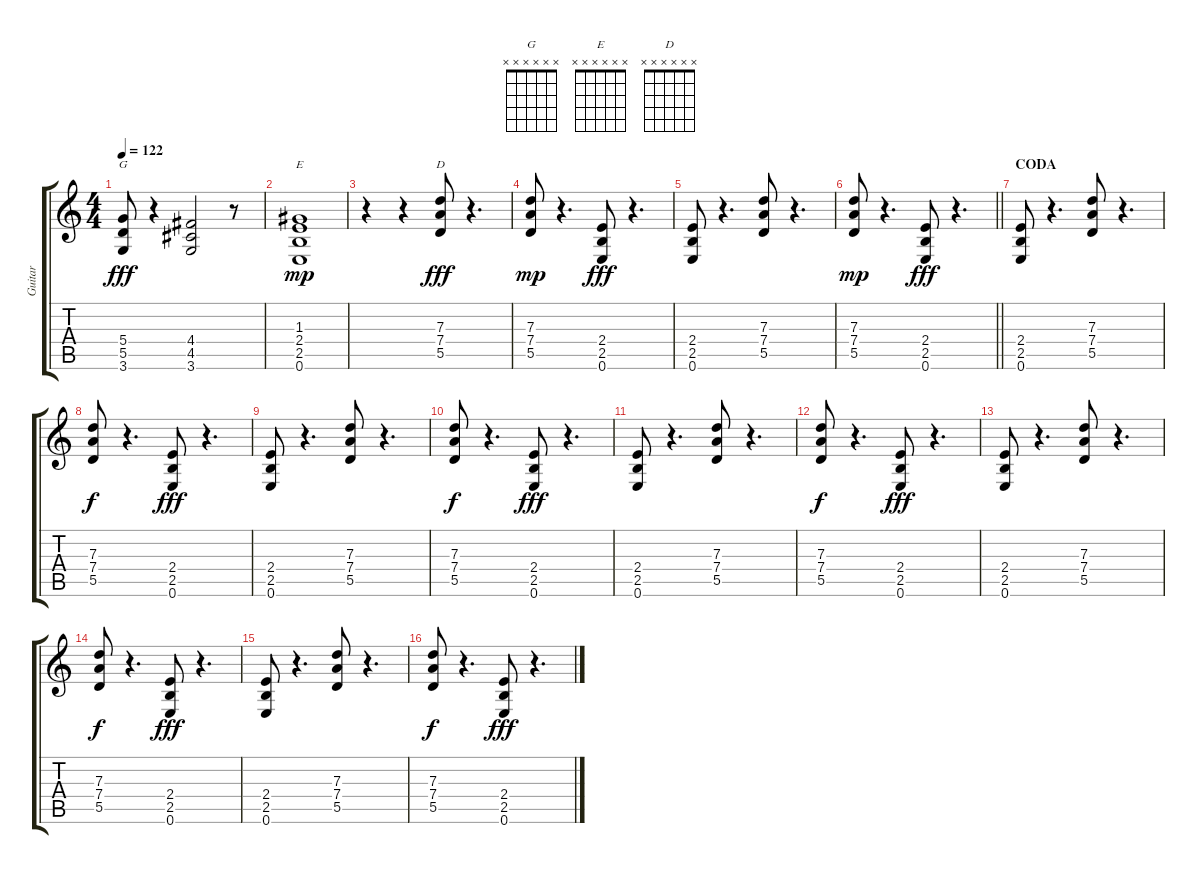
\track ("Guitar" "Guitar") {instrument overdrivenguitar}
\staff {score tabs}
\tuning (E4 B3 G3 D3 A2 E2) {hide}
\chord ("G" x x x x x x)
\chord ("E" x x x x x x)
\chord ("D" x x x x x x)
\ts (4 4)
\tempo 122
\clef g2
\ks c
(5.4 5.5 3.6).8{ch "G" dy fff} r.4 (4.4 4.5 3.6).2 r.8 |
(1.3 2.4 2.5 0.6).1{ch "E" dy mp} |
r.4 r.4 (7.3 7.4 5.5).8{ch "D" dy fff} r.4{d} |
(7.3 7.4 5.5).8{dy mp} r.4{d} (2.4 2.5 0.6).8{dy fff} r.4{d} |
(2.4 2.5 0.6).8 r.4{d} (7.3 7.4 5.5).8 r.4{d} |
\barLineRight lightlight
(7.3 7.4 5.5).8{dy mp} r.4{d} (2.4 2.5 0.6).8{dy fff} r.4{d} |
\section ("" "CODA")
(2.4 2.5 0.6).8 r.4{d} (7.3 7.4 5.5).8 r.4{d} |
(7.3 7.4 5.5).8{dy f} r.4{d} (2.4 2.5 0.6).8{dy fff} r.4{d} |
(2.4 2.5 0.6).8 r.4{d} (7.3 7.4 5.5).8 r.4{d} |
(7.3 7.4 5.5).8{dy f} r.4{d} (2.4 2.5 0.6).8{dy fff} r.4{d} |
(2.4 2.5 0.6).8 r.4{d} (7.3 7.4 5.5).8 r.4{d} |
(7.3 7.4 5.5).8{dy f} r.4{d} (2.4 2.5 0.6).8{dy fff} r.4{d} |
(2.4 2.5 0.6).8 r.4{d} (7.3 7.4 5.5).8 r.4{d} |
(7.3 7.4 5.5).8{dy f} r.4{d} (2.4 2.5 0.6).8{dy fff} r.4{d} |
(2.4 2.5 0.6).8 r.4{d} (7.3 7.4 5.5).8 r.4{d} |
(7.3 7.4 5.5).8{dy f} r.4{d} (2.4 2.5 0.6).8{dy fff} r.4{d}
